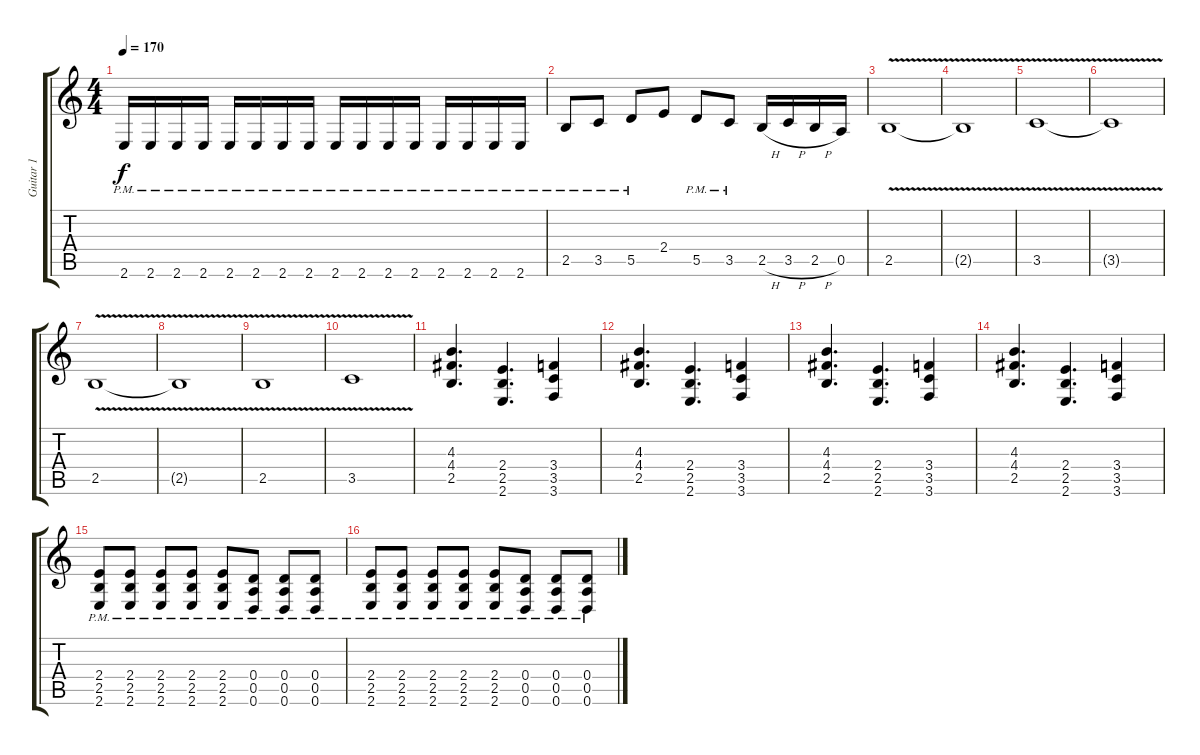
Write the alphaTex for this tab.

\track ("Guitar 1" "Guitar 1") {instrument acousticguitarsteel}
\staff {score tabs}
\tuning (E4 B3 G3 D3 A2 D2) {hide}
\ts (4 4)
\tempo 170
\clef g2
\ks c
2.6{pm}.16{dy f} 2.6{pm}.16 2.6{pm}.16 2.6{pm}.16 2.6{pm}.16 2.6{pm}.16 2.6{pm}.16 2.6{pm}.16 2.6{pm}.16 2.6{pm}.16 2.6{pm}.16 2.6{pm}.16 2.6{pm}.16 2.6{pm}.16 2.6{pm}.16 2.6{pm}.16 |
2.5{pm}.8 3.5{pm}.8 5.5{pm}.8 2.4.8 5.5{pm}.8 3.5{pm}.8 2.5{h}.16 3.5{h}.16 2.5{h}.16 0.5.16 |
2.5{v}.1 |
2.5{v t}.1 |
3.5{v}.1 |
3.5{t}.1 |
2.5{v}.1 |
2.5{v t}.1 |
2.5{v}.1 |
3.5{v}.1 |
(4.3 4.4 2.5).4{d} (2.4 2.5 2.6).4{d} (3.4 3.5 3.6).4 |
(4.3 4.4 2.5).4{d} (2.4 2.5 2.6).4{d} (3.4 3.5 3.6).4 |
(4.3 4.4 2.5).4{d} (2.4 2.5 2.6).4{d} (3.4 3.5 3.6).4 |
(4.3 4.4 2.5).4{d} (2.4 2.5 2.6).4{d} (3.4 3.5 3.6).4 |
(2.4{pm} 2.5{pm} 2.6{pm}).8 (2.4{pm} 2.5{pm} 2.6{pm}).8 (2.4{pm} 2.5{pm} 2.6{pm}).8 (2.4{pm} 2.5{pm} 2.6{pm}).8 (2.4{pm} 2.5{pm} 2.6{pm}).8 (0.4{pm} 0.5{pm} 0.6{pm}).8 (0.4{pm} 0.5{pm} 0.6{pm}).8 (0.4{pm} 0.5{pm} 0.6{pm}).8 |
(2.4{pm} 2.5{pm} 2.6{pm}).8 (2.4{pm} 2.5{pm} 2.6{pm}).8 (2.4{pm} 2.5{pm} 2.6{pm}).8 (2.4{pm} 2.5{pm} 2.6{pm}).8 (2.4{pm} 2.5{pm} 2.6{pm}).8 (0.4{pm} 0.5{pm} 0.6{pm}).8 (0.4{pm} 0.5{pm} 0.6{pm}).8 (0.4{pm} 0.5{pm} 0.6{pm}).8
